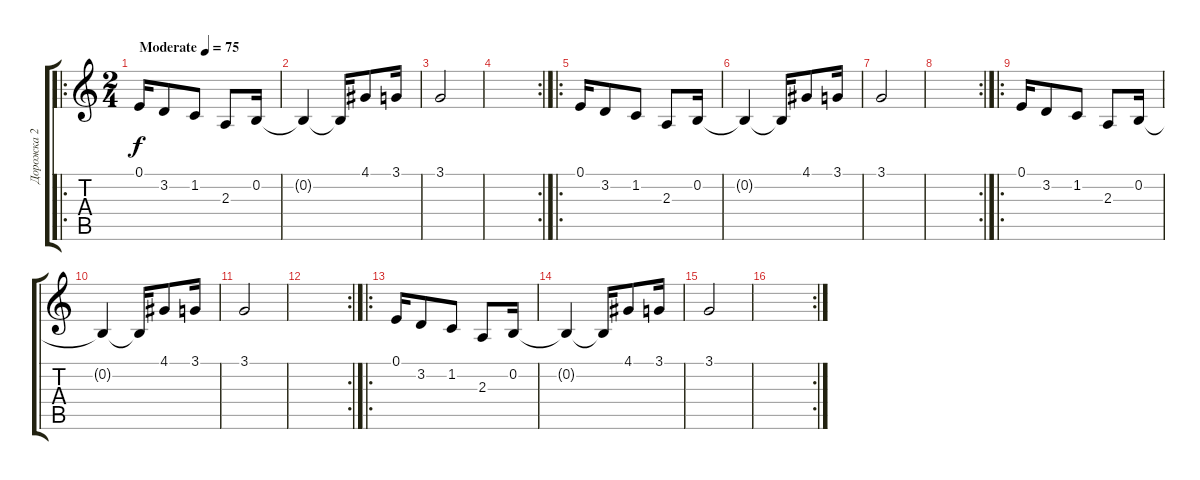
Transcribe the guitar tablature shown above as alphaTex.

\track ("Дорожка 2" "Дорожка 2") {instrument tuba}
\staff {score tabs}
\tuning (E4 B3 G3 D3 A2 E2) {hide}
\ro
\ts (2 4)
\tempo (75 "Moderate")
\clef g2
\ks c
0.1.16{dy f instrument tuba} 3.2.8 1.2.8 2.3.8 0.2.16 |
0.2{t}.4 0.2{t}.16 4.1.8 3.1.16 |
3.1.2 |
\rc 2
|
\ro
0.1.16 3.2.8 1.2.8 2.3.8 0.2.16 |
0.2{t}.4 0.2{t}.16 4.1.8 3.1.16 |
3.1.2 |
\rc 2
|
\ro
0.1.16 3.2.8 1.2.8 2.3.8 0.2.16 |
0.2{t}.4 0.2{t}.16 4.1.8 3.1.16 |
3.1.2 |
\rc 2
|
\ro
0.1.16 3.2.8 1.2.8 2.3.8 0.2.16 |
0.2{t}.4 0.2{t}.16 4.1.8 3.1.16 |
3.1.2 |
\rc 2
